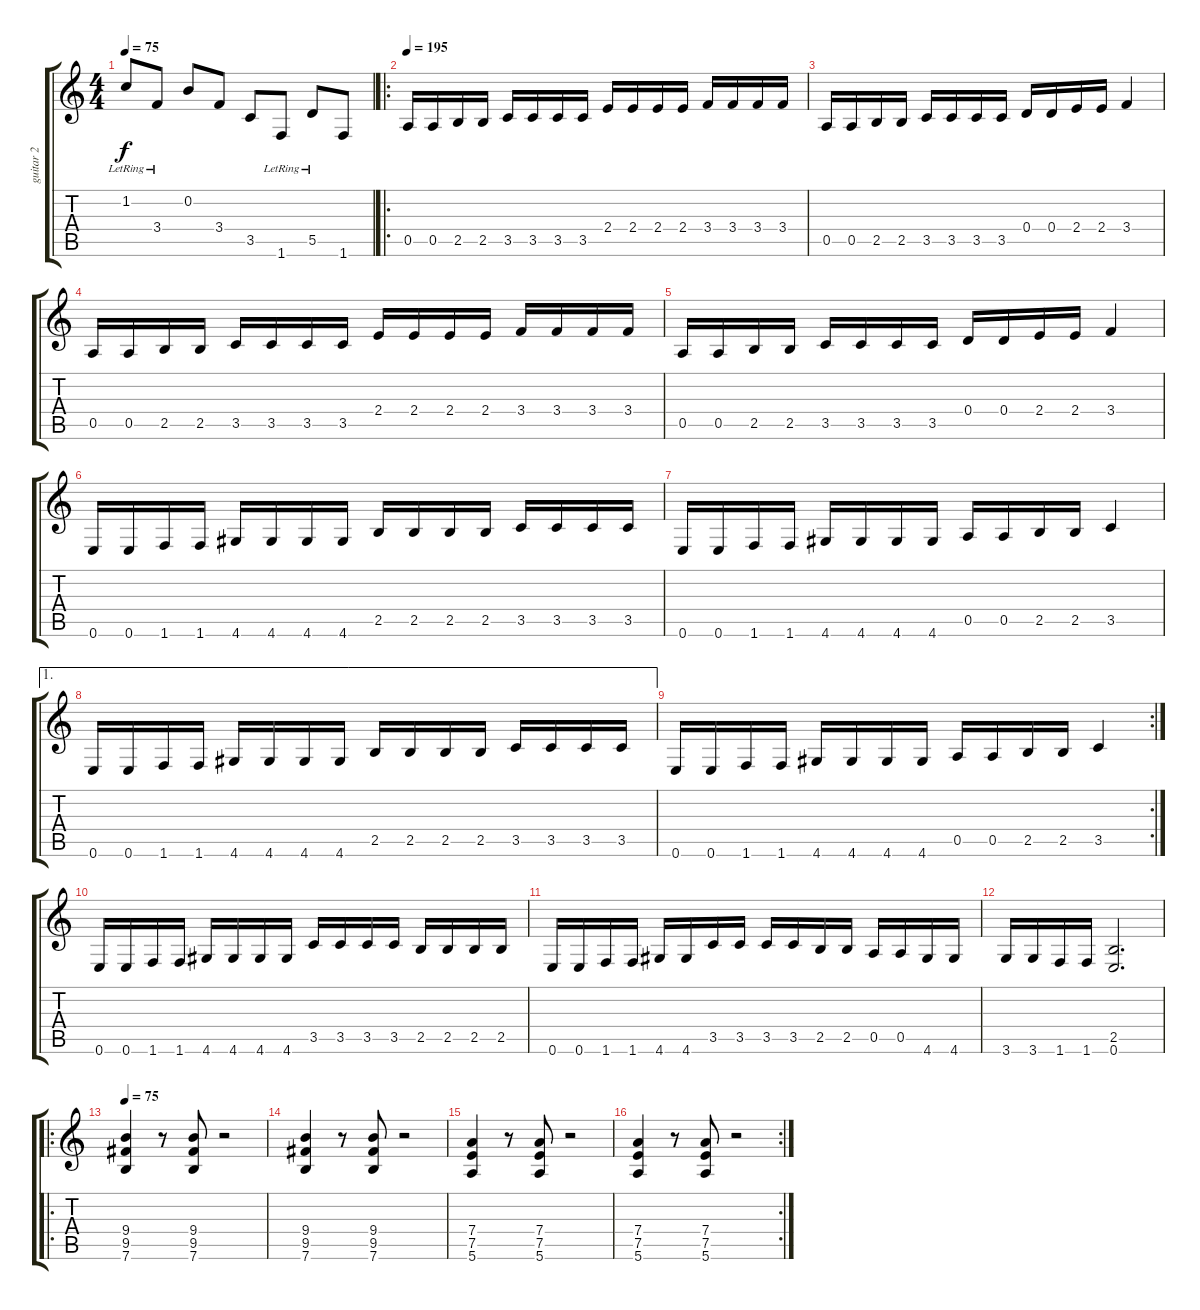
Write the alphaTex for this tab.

\track ("guitar 2" "guitar 2") {instrument distortionguitar}
\staff {score tabs}
\tuning (E4 B3 G3 D3 A2 E2) {hide}
\ts (4 4)
\tempo 75
\clef g2
\ks c
1.2{lr}.8{dy f} 3.4{lr}.8 0.2.8 3.4.8 3.5.8 1.6{lr}.8 5.5{lr}.8 1.6.8 |
\ro
\tempo 195
0.5.16 0.5.16 2.5.16 2.5.16 3.5.16 3.5.16 3.5.16 3.5.16 2.4.16 2.4.16 2.4.16 2.4.16 3.4.16 3.4.16 3.4.16 3.4.16 |
0.5.16 0.5.16 2.5.16 2.5.16 3.5.16 3.5.16 3.5.16 3.5.16 0.4.16 0.4.16 2.4.16 2.4.16 3.4.4 |
0.5.16 0.5.16 2.5.16 2.5.16 3.5.16 3.5.16 3.5.16 3.5.16 2.4.16 2.4.16 2.4.16 2.4.16 3.4.16 3.4.16 3.4.16 3.4.16 |
0.5.16 0.5.16 2.5.16 2.5.16 3.5.16 3.5.16 3.5.16 3.5.16 0.4.16 0.4.16 2.4.16 2.4.16 3.4.4 |
0.6.16 0.6.16 1.6.16 1.6.16 4.6.16 4.6.16 4.6.16 4.6.16 2.5.16 2.5.16 2.5.16 2.5.16 3.5.16 3.5.16 3.5.16 3.5.16 |
0.6.16 0.6.16 1.6.16 1.6.16 4.6.16 4.6.16 4.6.16 4.6.16 0.5.16 0.5.16 2.5.16 2.5.16 3.5.4 |
\ae 1
0.6.16 0.6.16 1.6.16 1.6.16 4.6.16 4.6.16 4.6.16 4.6.16 2.5.16 2.5.16 2.5.16 2.5.16 3.5.16 3.5.16 3.5.16 3.5.16 |
\rc 2
0.6.16 0.6.16 1.6.16 1.6.16 4.6.16 4.6.16 4.6.16 4.6.16 0.5.16 0.5.16 2.5.16 2.5.16 3.5.4 |
0.6.16 0.6.16 1.6.16 1.6.16 4.6.16 4.6.16 4.6.16 4.6.16 3.5.16 3.5.16 3.5.16 3.5.16 2.5.16 2.5.16 2.5.16 2.5.16 |
0.6.16 0.6.16 1.6.16 1.6.16 4.6.16 4.6.16 3.5.16 3.5.16 3.5.16 3.5.16 2.5.16 2.5.16 0.5.16 0.5.16 4.6.16 4.6.16 |
3.6.16 3.6.16 1.6.16 1.6.16 (2.5 0.6).2{d} |
\ro
\tempo 75
(9.4 9.5 7.6).4 r.8 (9.4 9.5 7.6).8 r.2 |
(9.4 9.5 7.6).4 r.8 (9.4 9.5 7.6).8 r.2 |
(7.4 7.5 5.6).4 r.8 (7.4 7.5 5.6).8 r.2 |
\rc 2
(7.4 7.5 5.6).4 r.8 (7.4 7.5 5.6).8 r.2
